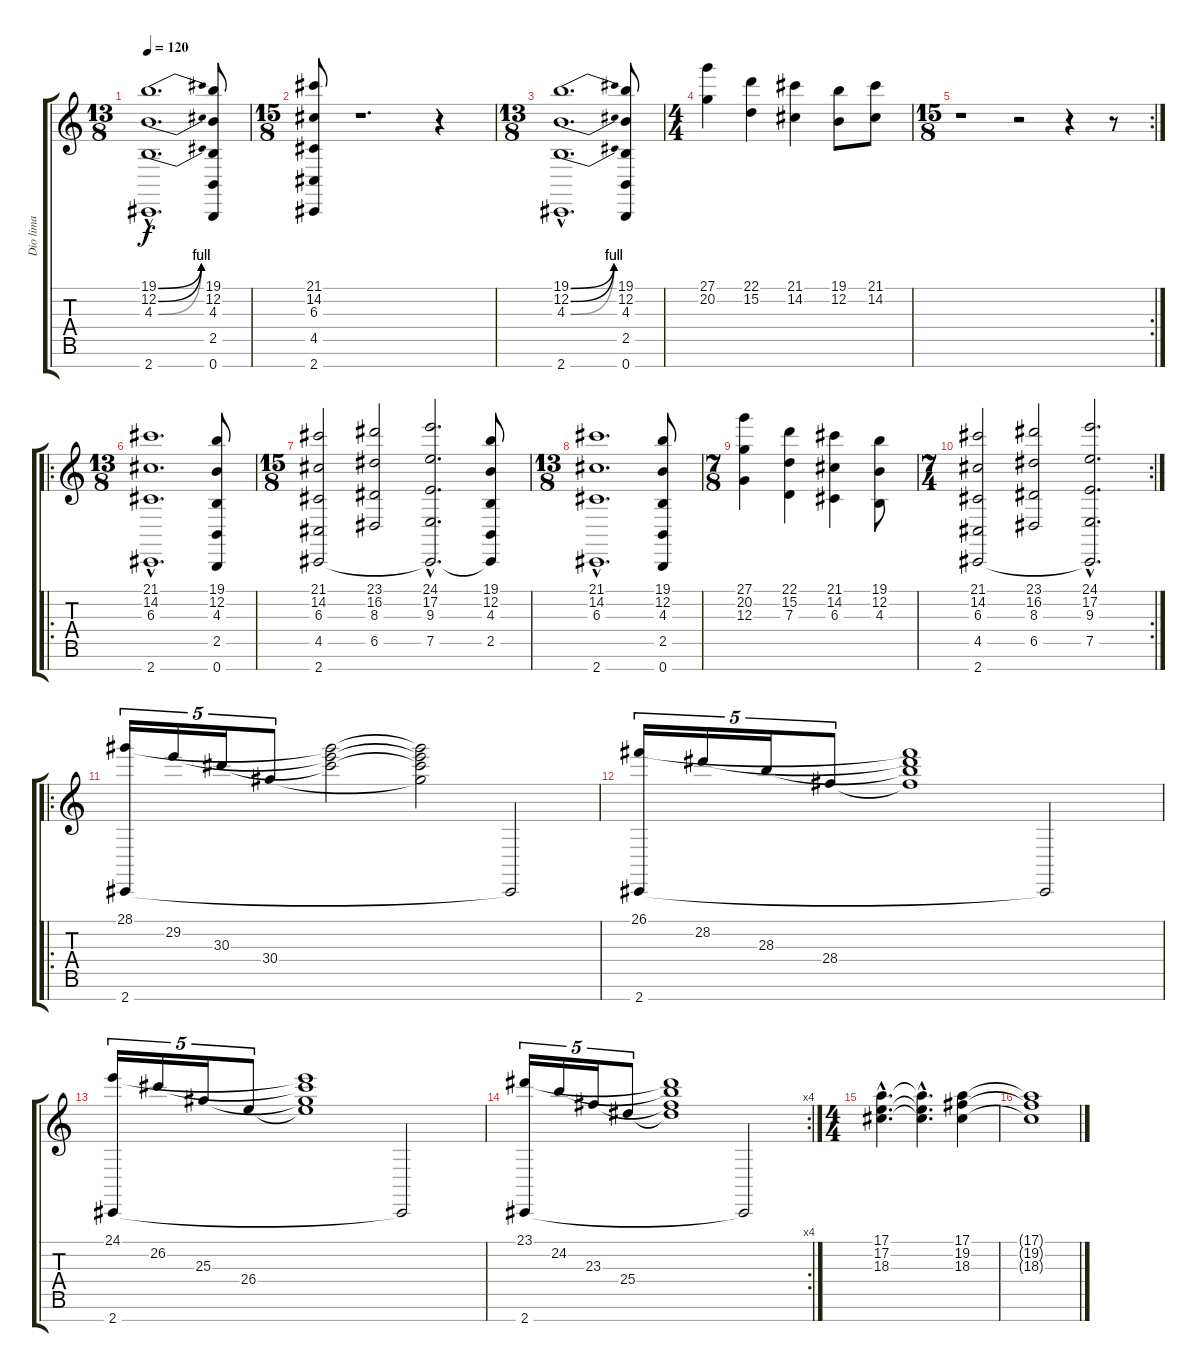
\track ("Dio lima" "Dio lima") {instrument stringensemble2}
\staff {score tabs}
\tuning (E4 B3 G3 D3 A2 E2 B1) {hide}
\ts (13 8)
\tempo 120
\clef g2
\ks c
(19.1{be (bend 0 0 60 4) hac} 12.2{be (bend 0 0 60 4) hac} 4.3{be (bend 0 0 60 4) hac} 2.7{hac}).1{d dy f instrument stringensemble2} (19.1 12.2 4.3 2.5 0.7).8 |
\ts (15 8)
(21.1 14.2 6.3 4.5 2.7).8 r.1{d} r.4 |
\ts (13 8)
(19.1{be (bend 0 0 60 4) hac} 12.2{be (bend 0 0 60 4) hac} 4.3{be (bend 0 0 60 4) hac} 2.7{hac}).1{d} (19.1 12.2 4.3 2.5 0.7).8 |
\ts (4 4)
(27.1 20.2).4 (22.1 15.2).4 (21.1 14.2).4 (19.1 12.2).8 (21.1 14.2).8 |
\rc 2
\ts (15 8)
r.1 r.2 r.4 r.8 |
\ro
\ts (13 8)
(21.1{hac} 14.2{hac} 6.3{hac} 2.7{hac}).1{d} (19.1 12.2 4.3 2.5 0.7).8 |
\ts (15 8)
(21.1 14.2 6.3 4.5 2.7).2 (23.1 16.2 8.3 6.5).2 (24.1{hac} 17.2{hac} 9.3{hac} 7.5{hac} 2.7{hac t}).2{d} (19.1 12.2 4.3 2.5 2.7{t}).8 |
\ts (13 8)
(21.1{hac} 14.2{hac} 6.3{hac} 2.7{hac}).1{d} (19.1 12.2 4.3 2.5 0.7).8 |
\ts (7 8)
(27.1 20.2 12.3).4 (22.1 15.2 7.3).4 (21.1 14.2 6.3).4 (19.1 12.2 4.3).8 |
\rc 2
\ts (7 4)
(21.1 14.2 6.3 4.5 2.7).2 (23.1 16.2 8.3 6.5).2 (24.1{hac} 17.2{hac} 9.3{hac} 7.5{hac} 2.7{hac t}).2{d} |
\ro
(28.1 2.7).16{tu (5 4) instrument brightacousticpiano} 29.2.16{tu (5 4)} 30.3.16{tu (5 4)} 30.4.8{tu (5 4)} (28.1{t} 29.2{t} 30.3{t}).2 (28.1{t} 29.2{t} 30.3{t} 30.4{t}).2 2.7{t}.2 |
(26.1 2.7).16{tu (5 4)} 28.2.16{tu (5 4)} 28.3.16{tu (5 4)} 28.4.8{tu (5 4)} (26.1{t} 28.2{t} 28.3{t} 28.4{t}).1 2.7{t}.2 |
(24.1 2.7).16{tu (5 4)} 26.2.16{tu (5 4)} 25.3.16{tu (5 4)} 26.4.8{tu (5 4)} (24.1{t} 26.2{t} 25.3{t} 26.4{t}).1 2.7{t}.2 |
\rc 4
(23.1 2.7).16{tu (5 4)} 24.2.16{tu (5 4)} 23.3.16{tu (5 4)} 25.4.8{tu (5 4)} (23.1{t} 24.2{t} 23.3{t} 25.4{t}).1 2.7{t}.2 |
\ts (4 4)
(17.1{hac} 17.2{hac} 18.3{hac}).4{d instrument stringensemble2} (17.1{hac t} 17.2{hac t} 18.3{hac t}).4{d} (17.1 19.2 18.3).4 |
(17.1{t} 19.2{t} 18.3{t}).1
